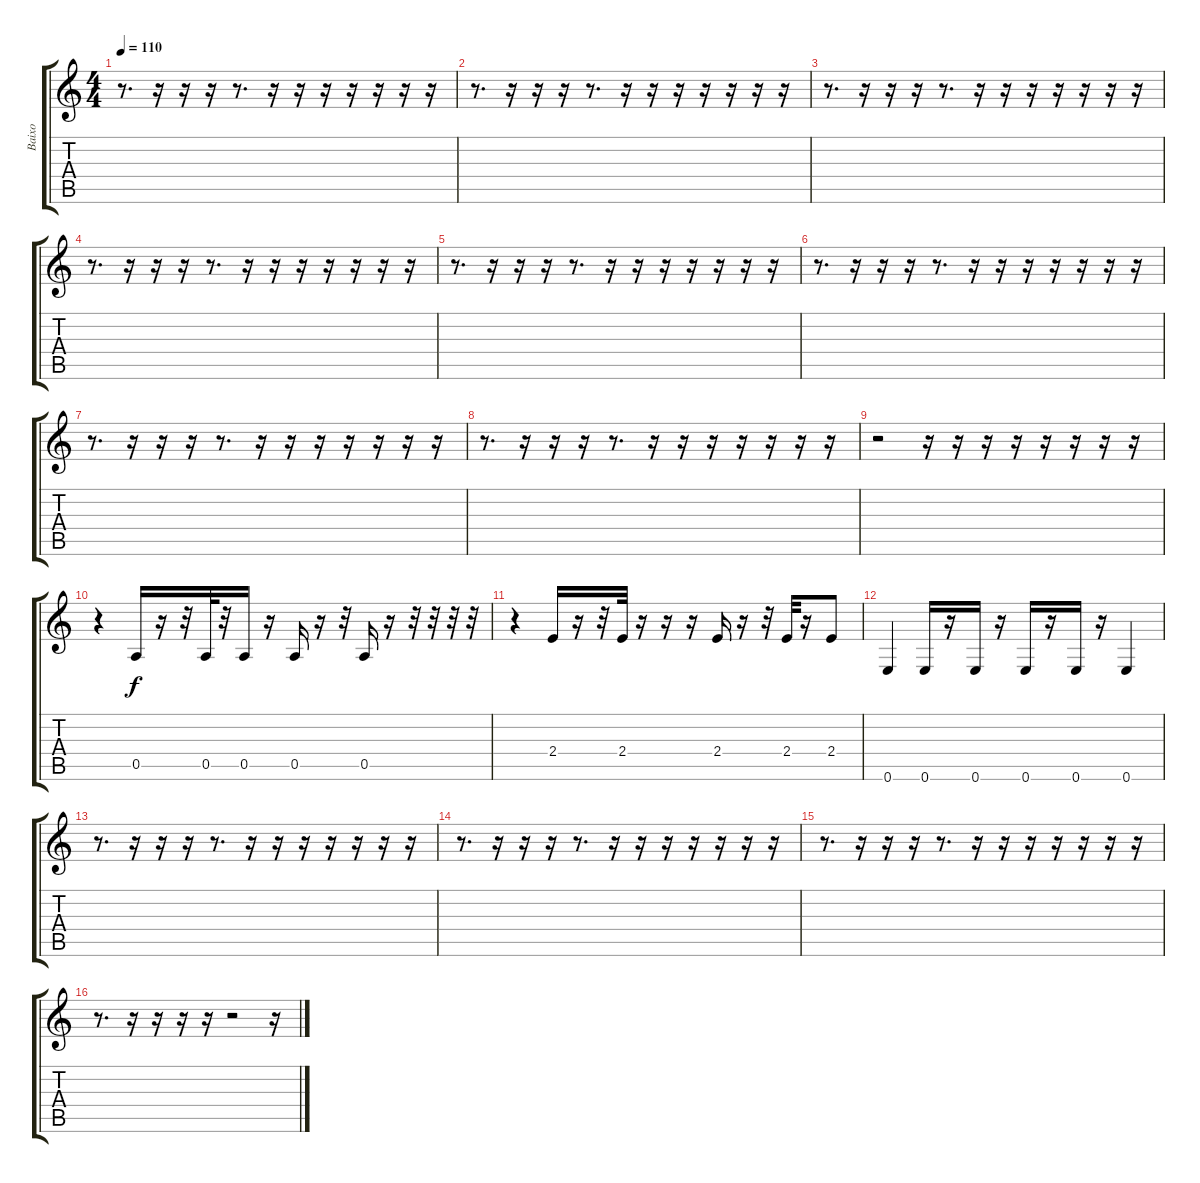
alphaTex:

\track ("Baixo" "Baixo") {instrument electricbasspick}
\staff {score tabs}
\tuning (E4 B3 G3 D3 A2 E2) {hide}
\ts (4 4)
\tempo 110
\clef g2
\ks c
r.8{d dy f} r.16 r.16 r.16 r.8{d} r.16 r.16 r.16 r.16 r.16 r.16 r.16 |
r.8{d} r.16 r.16 r.16 r.8{d} r.16 r.16 r.16 r.16 r.16 r.16 r.16 |
r.8{d} r.16 r.16 r.16 r.8{d} r.16 r.16 r.16 r.16 r.16 r.16 r.16 |
r.8{d} r.16 r.16 r.16 r.8{d} r.16 r.16 r.16 r.16 r.16 r.16 r.16 |
r.8{d} r.16 r.16 r.16 r.8{d} r.16 r.16 r.16 r.16 r.16 r.16 r.16 |
r.8{d} r.16 r.16 r.16 r.8{d} r.16 r.16 r.16 r.16 r.16 r.16 r.16 |
r.8{d} r.16 r.16 r.16 r.8{d} r.16 r.16 r.16 r.16 r.16 r.16 r.16 |
r.8{d} r.16 r.16 r.16 r.8{d} r.16 r.16 r.16 r.16 r.16 r.16 r.16 |
r.2 r.16 r.16 r.16 r.16 r.16 r.16 r.16 r.16 |
r.4 0.5.16 r.16 r.32 0.5.32 r.32 0.5.16 r.16 0.5.16 r.16 r.32 0.5.16 r.16 r.32 r.32 r.32 r.32 |
r.4 2.4.16 r.16 r.32 2.4.32 r.16 r.16 r.16 2.4.16 r.16 r.32 2.4.32 r.16 2.4.8 |
0.6.4 0.6.16 r.16 0.6.16 r.16 0.6.16 r.16 0.6.16 r.16 0.6.4 |
r.8{d} r.16 r.16 r.16 r.8{d} r.16 r.16 r.16 r.16 r.16 r.16 r.16 |
r.8{d} r.16 r.16 r.16 r.8{d} r.16 r.16 r.16 r.16 r.16 r.16 r.16 |
r.8{d} r.16 r.16 r.16 r.8{d} r.16 r.16 r.16 r.16 r.16 r.16 r.16 |
r.8{d} r.16 r.16 r.16 r.16 r.2 r.16
